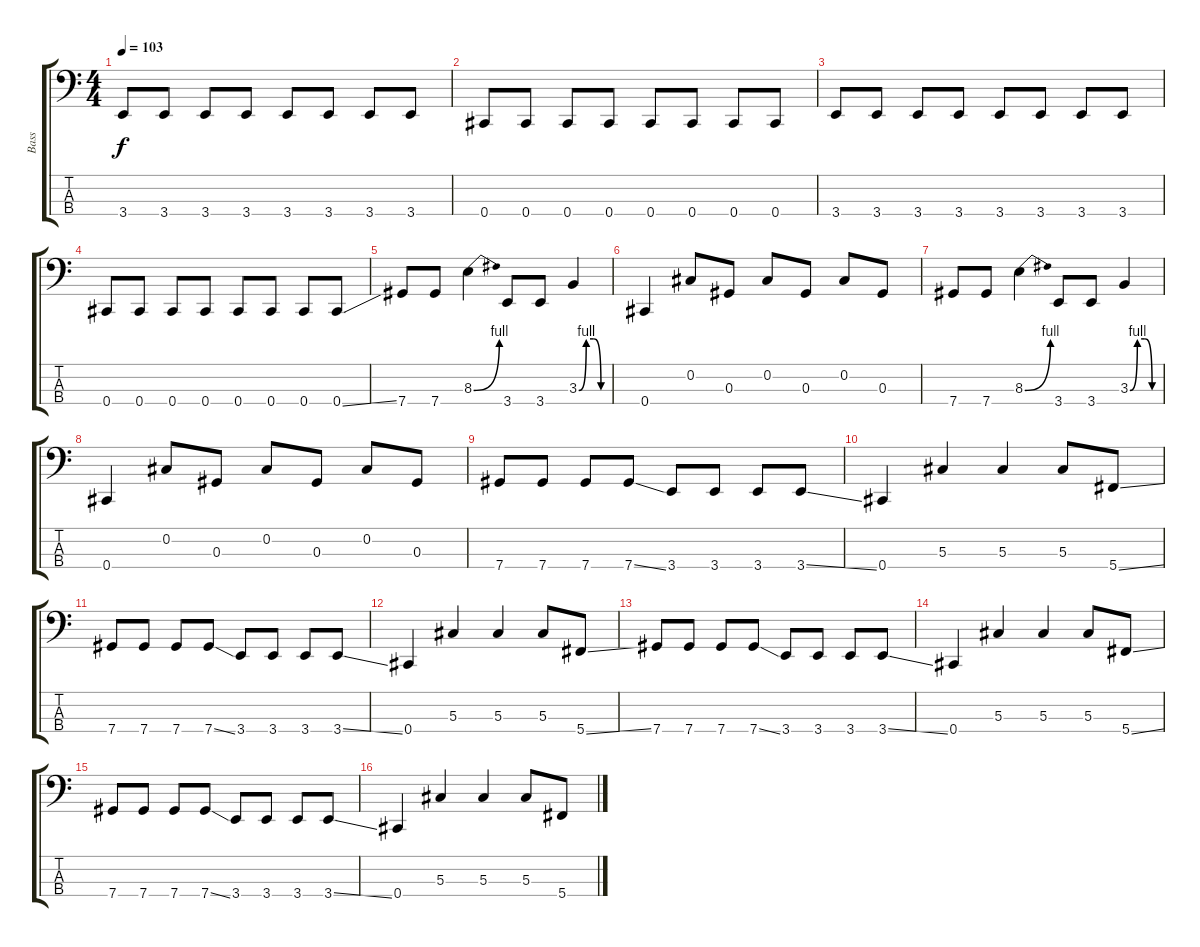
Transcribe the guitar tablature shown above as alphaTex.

\track ("Bass" "Bass") {instrument electricbasspick}
\staff {score tabs}
\tuning (Gb2 Db2 Ab1 Db1) {hide}
\ts (4 4)
\tempo 103
\clef f4
\ks c
3.4.8{dy f} 3.4.8 3.4.8 3.4.8 3.4.8 3.4.8 3.4.8 3.4.8 |
0.4.8 0.4.8 0.4.8 0.4.8 0.4.8 0.4.8 0.4.8 0.4.8 |
3.4.8 3.4.8 3.4.8 3.4.8 3.4.8 3.4.8 3.4.8 3.4.8 |
0.4.8 0.4.8 0.4.8 0.4.8 0.4.8 0.4.8 0.4.8 0.4{ss}.8 |
7.4.8 7.4.8 8.3{be (bend 0 0 60 4)}.4 3.4.8 3.4.8 3.3{be (custom 0 0 15 4 30 4 45 0 60 0)}.4 |
0.4.4 0.2.8 0.3.8 0.2.8 0.3.8 0.2.8 0.3.8 |
7.4.8 7.4.8 8.3{be (bend 0 0 60 4)}.4 3.4.8 3.4.8 3.3{be (custom 0 0 15 4 30 4 45 0 60 0)}.4 |
0.4.4 0.2.8 0.3.8 0.2.8 0.3.8 0.2.8 0.3.8 |
7.4.8 7.4.8 7.4.8 7.4{ss}.8 3.4.8 3.4.8 3.4.8 3.4{ss}.8 |
0.4.4 5.3.4 5.3.4 5.3.8 5.4{ss}.8 |
7.4.8 7.4.8 7.4.8 7.4{ss}.8 3.4.8 3.4.8 3.4.8 3.4{ss}.8 |
0.4.4 5.3.4 5.3.4 5.3.8 5.4{ss}.8 |
7.4.8 7.4.8 7.4.8 7.4{ss}.8 3.4.8 3.4.8 3.4.8 3.4{ss}.8 |
0.4.4 5.3.4 5.3.4 5.3.8 5.4{ss}.8 |
7.4.8 7.4.8 7.4.8 7.4{ss}.8 3.4.8 3.4.8 3.4.8 3.4{ss}.8 |
0.4.4 5.3.4 5.3.4 5.3.8 5.4{ss}.8
